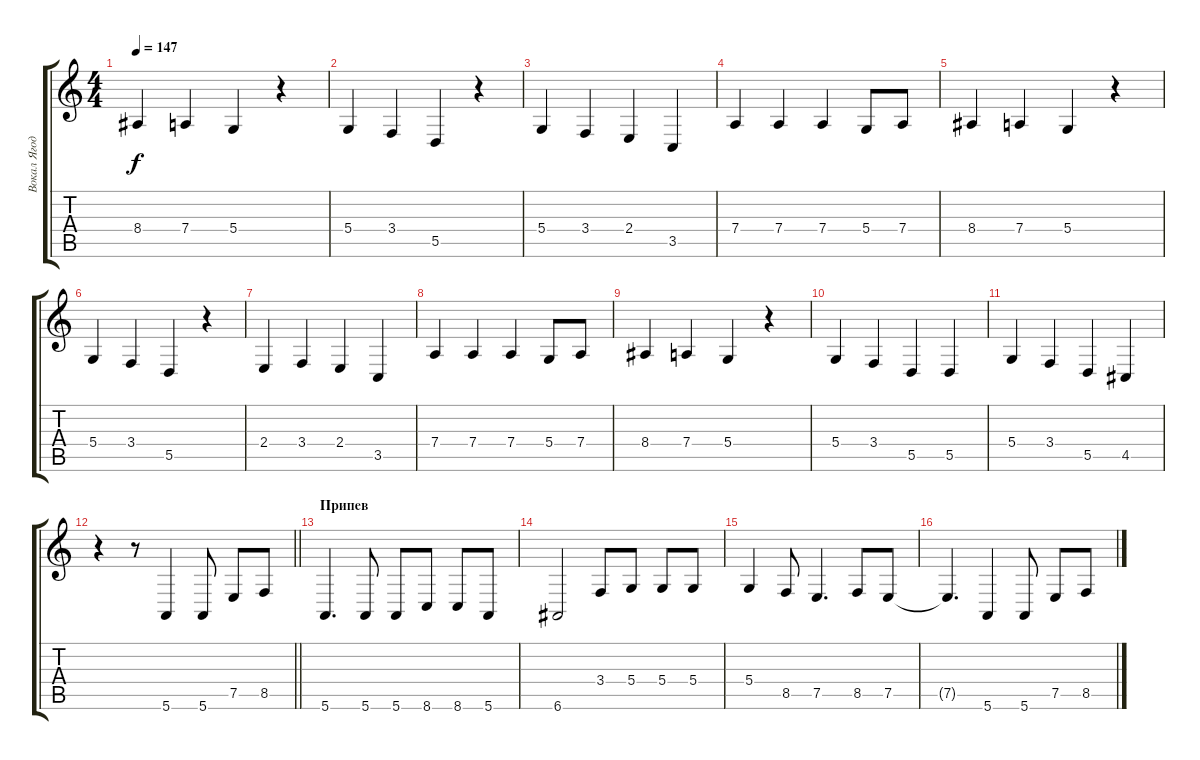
\track ("Вокал Ягода" "Вокал Ягод") {instrument bassoon}
\staff {score tabs}
\tuning (E4 B3 G3 D3 A2 E2) {hide}
\ts (4 4)
\tempo 147
\clef g2
\ks c
8.4.4{dy f} 7.4.4 5.4.4 r.4 |
5.4.4 3.4.4 5.5.4 r.4 |
5.4.4 3.4.4 2.4.4 3.5.4 |
7.4.4 7.4.4 7.4.4 5.4.8 7.4.8 |
8.4.4 7.4.4 5.4.4 r.4 |
5.4.4 3.4.4 5.5.4 r.4 |
2.4.4 3.4.4 2.4.4 3.5.4 |
7.4.4 7.4.4 7.4.4 5.4.8 7.4.8 |
8.4.4 7.4.4 5.4.4 r.4 |
5.4.4 3.4.4 5.5.4 5.5.4 |
5.4.4 3.4.4 5.5.4 4.5.4 |
\barLineRight lightlight
r.4 r.8 5.6.4 5.6.8 7.5.8 8.5.8 |
\section ("" "Припев")
5.6.4{d} 5.6.8 5.6.8 8.6.8 8.6.8 5.6.8 |
6.6.2 3.4.8 5.4.8 5.4.8 5.4.8 |
5.4.4 8.5.8 7.5.4{d} 8.5.8 7.5.8 |
7.5{t}.4{d} 5.6.4 5.6.8 7.5.8 8.5.8
